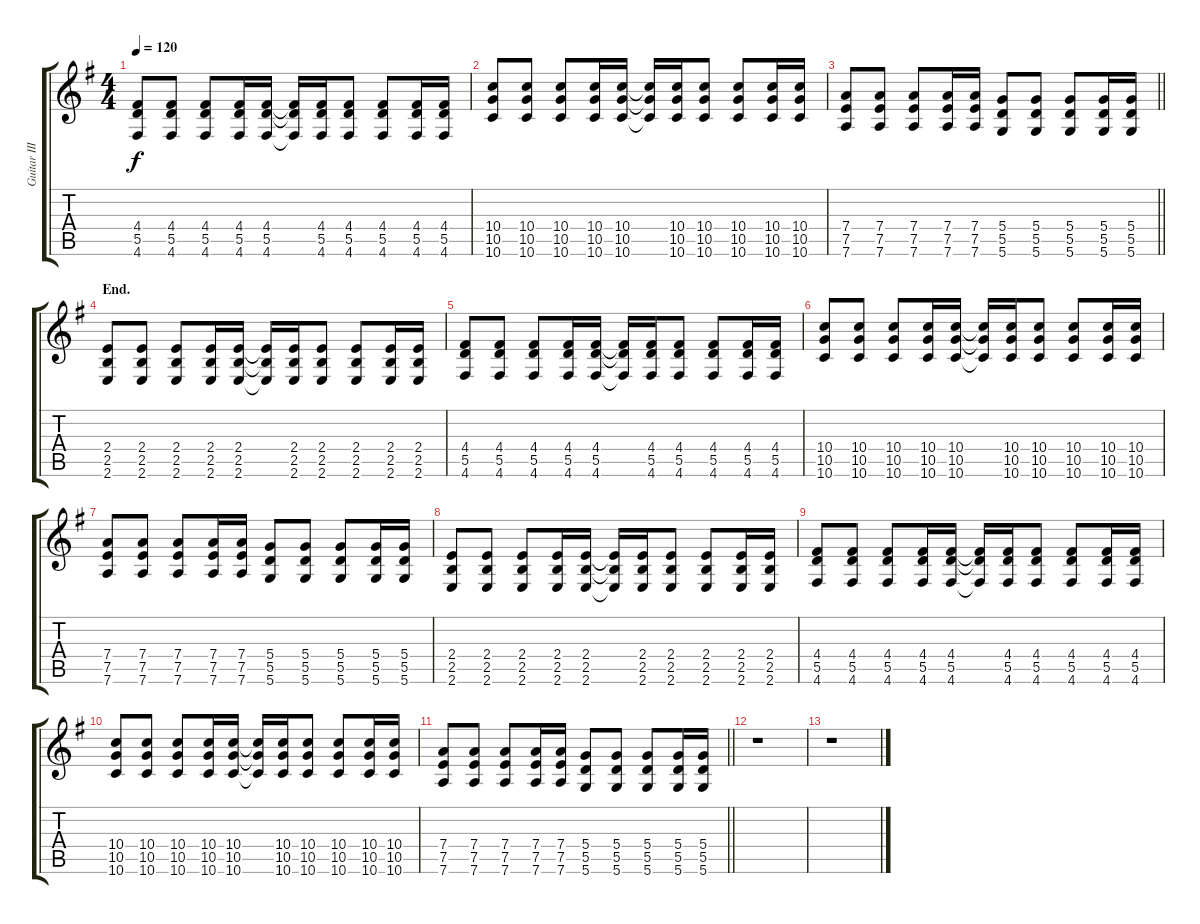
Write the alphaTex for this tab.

\track ("Guitar III" "Guitar III") {instrument distortionguitar}
\staff {score tabs}
\tuning (E4 B3 G3 D3 A2 D2) {hide}
\ts (4 4)
\tempo 120
\clef g2
\ks eminor
(4.4 5.5 4.6).8{dy f} (4.4 5.5 4.6).8 (4.4 5.5 4.6).8 (4.4 5.5 4.6).16 (4.4 5.5 4.6).16 (4.4{t} 5.5{t} 4.6{t}).16 (4.4 5.5 4.6).16 (4.4 5.5 4.6).8 (4.4 5.5 4.6).8 (4.4 5.5 4.6).16 (4.4 5.5 4.6).16 |
(10.4 10.5 10.6).8 (10.4 10.5 10.6).8 (10.4 10.5 10.6).8 (10.4 10.5 10.6).16 (10.4 10.5 10.6).16 (10.4{t} 10.5{t} 10.6{t}).16 (10.4 10.5 10.6).16 (10.4 10.5 10.6).8 (10.4 10.5 10.6).8 (10.4 10.5 10.6).16 (10.4 10.5 10.6).16 |
\barLineRight lightlight
(7.4 7.5 7.6).8 (7.4 7.5 7.6).8 (7.4 7.5 7.6).8 (7.4 7.5 7.6).16 (7.4 7.5 7.6).16 (5.4 5.5 5.6).8 (5.4 5.5 5.6).8 (5.4 5.5 5.6).8 (5.4 5.5 5.6).16 (5.4 5.5 5.6).16 |
\section ("" "End.")
(2.4 2.5 2.6).8 (2.4 2.5 2.6).8 (2.4 2.5 2.6).8 (2.4 2.5 2.6).16 (2.4 2.5 2.6).16 (2.4{t} 2.5{t} 2.6{t}).16 (2.4 2.5 2.6).16 (2.4 2.5 2.6).8 (2.4 2.5 2.6).8 (2.4 2.5 2.6).16 (2.4 2.5 2.6).16 |
(4.4 5.5 4.6).8 (4.4 5.5 4.6).8 (4.4 5.5 4.6).8 (4.4 5.5 4.6).16 (4.4 5.5 4.6).16 (4.4{t} 5.5{t} 4.6{t}).16 (4.4 5.5 4.6).16 (4.4 5.5 4.6).8 (4.4 5.5 4.6).8 (4.4 5.5 4.6).16 (4.4 5.5 4.6).16 |
(10.4 10.5 10.6).8 (10.4 10.5 10.6).8 (10.4 10.5 10.6).8 (10.4 10.5 10.6).16 (10.4 10.5 10.6).16 (10.4{t} 10.5{t} 10.6{t}).16 (10.4 10.5 10.6).16 (10.4 10.5 10.6).8 (10.4 10.5 10.6).8 (10.4 10.5 10.6).16 (10.4 10.5 10.6).16 |
(7.4 7.5 7.6).8 (7.4 7.5 7.6).8 (7.4 7.5 7.6).8 (7.4 7.5 7.6).16 (7.4 7.5 7.6).16 (5.4 5.5 5.6).8 (5.4 5.5 5.6).8 (5.4 5.5 5.6).8 (5.4 5.5 5.6).16 (5.4 5.5 5.6).16 |
(2.4 2.5 2.6).8 (2.4 2.5 2.6).8 (2.4 2.5 2.6).8 (2.4 2.5 2.6).16 (2.4 2.5 2.6).16 (2.4{t} 2.5{t} 2.6{t}).16 (2.4 2.5 2.6).16 (2.4 2.5 2.6).8 (2.4 2.5 2.6).8 (2.4 2.5 2.6).16 (2.4 2.5 2.6).16 |
(4.4 5.5 4.6).8 (4.4 5.5 4.6).8 (4.4 5.5 4.6).8 (4.4 5.5 4.6).16 (4.4 5.5 4.6).16 (4.4{t} 5.5{t} 4.6{t}).16 (4.4 5.5 4.6).16 (4.4 5.5 4.6).8 (4.4 5.5 4.6).8 (4.4 5.5 4.6).16 (4.4 5.5 4.6).16 |
(10.4 10.5 10.6).8 (10.4 10.5 10.6).8 (10.4 10.5 10.6).8 (10.4 10.5 10.6).16 (10.4 10.5 10.6).16 (10.4{t} 10.5{t} 10.6{t}).16 (10.4 10.5 10.6).16 (10.4 10.5 10.6).8 (10.4 10.5 10.6).8 (10.4 10.5 10.6).16 (10.4 10.5 10.6).16 |
\barLineRight lightlight
(7.4 7.5 7.6).8 (7.4 7.5 7.6).8 (7.4 7.5 7.6).8 (7.4 7.5 7.6).16 (7.4 7.5 7.6).16 (5.4 5.5 5.6).8 (5.4 5.5 5.6).8 (5.4 5.5 5.6).8 (5.4 5.5 5.6).16 (5.4 5.5 5.6).16 |
r.1 |
r.1
